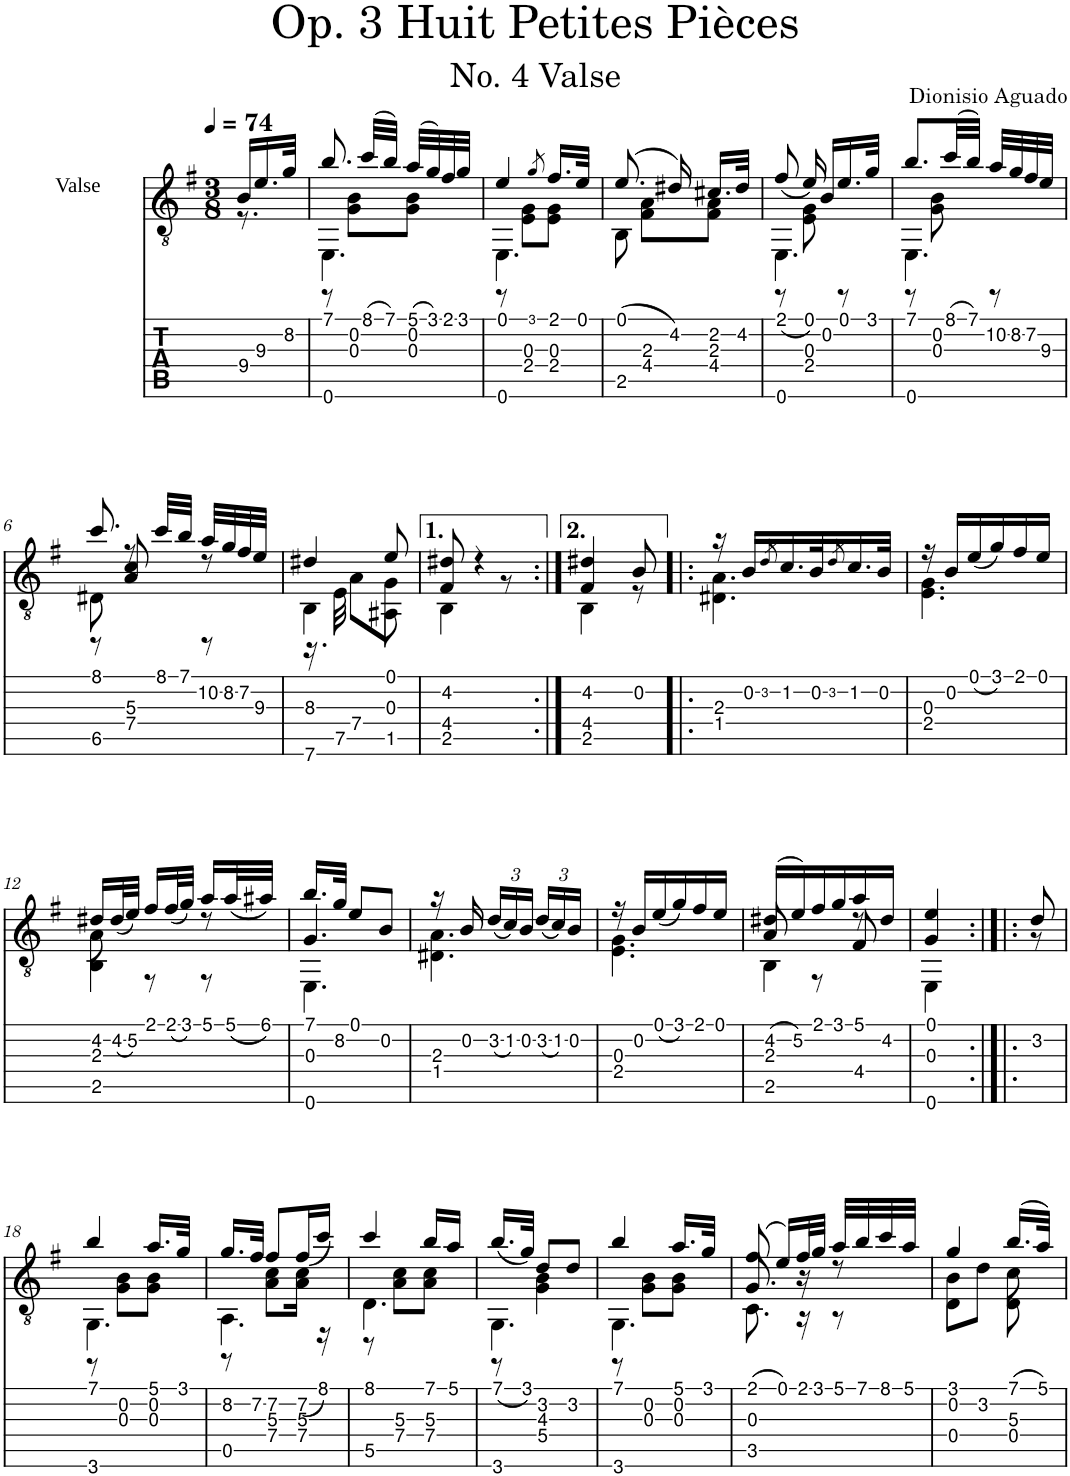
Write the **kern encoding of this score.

**kern	**kern
*part1	*part1
*staff2	*staff1
*I"Classical Guitar	*
*I'Guit.	*
*stria6	*
*	*clefGv2
*k[f#]	*k[f#]
*e:	*e:
*M3/8	*M3/8
*MM74	*MM74
=	=
*^	*^
16BLL	8.r	16B/LL	8.r
16.e	.	16.e/	.
32gJJk	.	32g/JJk	.
=1	=1	=1	=1
*	*^	*	*^
8.bL	4.EE	8r	8.b/	4.EE\	8r
.	.	8G\ 8B\L	.	.	8G\ 8B\L
32ccLL	.	.	(32cc/LLL	.	.
32b	.	.	32b/JJJ)	.	.
32a	.	8G\ 8B\J	(32a/LLL	.	8G\ 8B\J
32g	.	.	32g/)	.	.
32f#	.	.	32f#/	.	.
32gJJJ	.	.	32g/JJJ	.	.
=2	=2	=2	=2	=2	=2
4e	4.EE	8r	4e/	4.EE\	8r
.	.	8E\ 8G\L	.	.	8E\ 8G\L
qg	.	.	8qg/	.	.
16.f#LL	.	8E\ 8G\J	16.f#/LL	.	8E\ 8G\J
32eJJk	.	.	32e/JJk	.	.
*	*v	*v	*	*	*
*	*	*	*v	*v
=3	=3	=3	=3
8.eL	8BBL	(8.e/	8BB\
.	8F#\ 8A\	.	8F#\ 8A\L
16d#XL	.	16d#X/)	.
16.c#X	8F#\ 8A\J	16.c#X/LL	8F#\ 8A\J
32d#JJk	.	32d#/JJk	.
=4	=4	=4	=4
*	*^	*	*^
8f#L	4.EE	8r	(<8f#/	4.EE\	8r
16eL	.	8E 8G	16e/)	.	8E\ 8G\
16B	.	.	16B/LL	.	.
16.e	.	8r	16.e/	.	8r
32gJJk	.	.	32g/JJk	.	.
=5	=5	=5	=5	=5	=5
8.bL	4.EE	8r	8.b/L	4.EE\	8r
.	.	8G 8B	.	.	8G\ 8B\
32ccLL	.	.	(32cc/LL	.	.
32b	.	.	32b/JJJ)	.	.
32a	.	8r	32a/LLL	.	8r
32g	.	.	32g/	.	.
32f#	.	.	32f#/	.	.
32eJJJ	.	.	32e/JJJ	.	.
!!LO:LB:g=z	!!	!!
=6	=6	=6	=6	=6	=6
8.ccL	8D#X	8r	8.cc/	8D#X\	8r
.	8r	8A 8c	.	8r	8A/ 8c/
32ccLL	.	.	32cc/LLL	.	.
32b	.	.	32b/JJJ	.	.
32a	8r	8r	32a/LLL	8r	8r
32g	.	.	32g/	.	.
32f#	.	.	32f#/	.	.
32eJJJ	.	.	32e/JJJ	.	.
=7	=7	=7	=7	=7	=7
4d#X	4BB	16.r	4d#X/	4BB\	16.r
.	.	32EKKL	.	.	32E\
.	.	8A	.	.	8A\L
8e	8AA#X	8GJ	8e/	8AA#X\	8G\J
*	*v	*v	*	*	*
*	*	*	*v	*v
=8	=8	=8	=8
8F# 8d#X	4BB	8F#/ 8d#X/	4BB\
4r	.	4r	.
.	8r	.	8r
=9:|!	=9:|!	=9:|!	=9:|!
4F# 4d#X	4BB	4F#/ 4d#X/	4BB\
8B	8r	8B/	8r
=10!|:	=10!|:	=10!|:	=10!|:
16r	4.D#X 4.A	16r	4.D#X\ 4.A\
16BLL	.	16B/LL	.
qd	.	8qd/	.
16.c	.	16.c/	.
32BK	.	32B/K	.
qd	.	8qd/	.
16.c	.	16.c/	.
32BJJk	.	32B/JJk	.
=11	=11	=11	=11
16r	4.E 4.G	16r	4.E\ 4.G\
16BLL	.	16B/LL	.
16e	.	(<16e/	.
16g	.	16g/)	.
16f#	.	16f#/	.
16eJJ	.	16e/JJ	.
!!LO:LB:g=z
=12	=12	=12	=12
*	*^	*	*^
16d#XLL	4BB	8A	16d#X/LL	4BB\	8A\
32d#L	.	.	(<32d#/L	.	.
32eJ	.	.	32e/JJJ)	.	.
16f#	.	8r	16f#/LL	.	8r
32f#L	.	.	(<32f#/L	.	.
32gJ	.	.	32g/JJJ)	.	.
16a	8r	8r	16a/LL	8r	8r
32aL	.	.	(<32a/L	.	.
32a#XJJJ	.	.	32a#X/JJJ)	.	.
=13	=13	=13	=13	=13	=13
16.bLL	4.EE	4.G	16.b/LL	4.EE\	4.G/
32gJk	.	.	32g/JJk	.	.
8e	.	.	8e/L	.	.
8BJ	.	.	8B/J	.	.
*	*v	*v	*	*	*
*	*	*	*v	*v
=14	=14	=14	=14
16r	4.D#X 4.A	16r	4.D#X\ 4.A\
16BLL	.	16B/	.
*Xbrackettup	*	*Xbrackettup	*
24d	.	(<24d/LL	.
24c	.	24c/)	.
24B	.	24B/JJ	.
24d	.	(<24d/LL	.
24c	.	24c/)	.
24BJJ	.	24B/JJ	.
=15	=15	=15	=15
16r	4.E 4.G	16r	4.E\ 4.G\
16BLL	.	16B/LL	.
16e	.	(<16e/	.
16g	.	16g/)	.
16f#	.	16f#/	.
16eJJ	.	16e/JJ	.
=16	=16	=16	=16
*	*^	*	*^
16d#XLL	4BB	8A	(16d#X/LL	4BB\	8A/
16e	.	.	16e/)	.	.
16f#	.	8r	16f#/	.	8r
16g	.	.	16g/	.	.
16a	8r	8F#	16a/	8r	8F#/
16d#JJ	.	.	16d#/JJ	.	.
*	*v	*v	*	*	*
*	*	*	*v	*v
=17	=17	=17	=17
4G 4e	4EE	4G/ 4e/	4EE\
=17X1:|!|:	=17X1:|!|:	=17X1:|!|:	=17X1:|!|:
8d	8r	8d/	8r
!!LO:LB:g=z
=18	=18	=18	=18
*	*^	*	*^
4b	4.GG	8r	4b/	4.GG\	8r
.	.	8G\ 8B\L	.	.	8G\ 8B\L
16.aLL	.	8G\ 8B\J	16.a/LL	.	8G\ 8B\J
32gJJk	.	.	32g/JJk	.	.
=19	=19	=19	=19	=19	=19
16.gLL	4.AA	8r	16.g/LL	4.AA\	8r
32f#Jk	.	.	32f#/JJk	.	.
8f#	.	8A\ 8c\L	8f#/L	.	8A\ 8c\L
16f#L	.	16A\ 16c\Jk	(<16f#/L	.	16A\ 16c\Jk
16ccJJ	.	16r	16cc/JJ)	.	16r
=20	=20	=20	=20	=20	=20
4cc	4.D	8r	4cc/	4.D\	8r
.	.	8A\ 8c\L	.	.	8A\ 8c\L
16bLL	.	8A\ 8c\J	16b/LL	.	8A\ 8c\J
16aJJ	.	.	16a/JJ	.	.
=21	=21	=21	=21	=21	=21
16.bLL	4.GG	8r	(<16.b/LL	4.GG\	8r
32gJk	.	.	32g/JJk)	.	.
8d	.	4G 4B	8d/L	.	4G\ 4B\
8dJ	.	.	8d/J	.	.
=22	=22	=22	=22	=22	=22
4b	4.GG	8r	4b/	4.GG\	8r
.	.	8G\ 8B\L	.	.	8G\ 8B\L
16.aLL	.	8G\ 8B\J	16.a/LL	.	8G\ 8B\J
32gJJk	.	.	32g/JJk	.	.
=23	=23	=23	=23	=23	=23
8f#L	8.C	8.G	(>8f#/	8.C\	8.G/
16eL	.	.	16e/LL)	.	.
32f#L	16r	16r	32f#/L	16r	16r
32g	.	.	32g/JJJ	.	.
32a	8r	8r	32a/LLL	8r	8r
32b	.	.	32b/	.	.
32cc	.	.	32cc/	.	.
32aJJJ	.	.	32a/JJJ	.	.
=24	=24	=24	=24	=24	=24
4g	4D	8BL	4g/	4D\	8B\L
.	.	8d	.	.	8d\J
16.bLL	8D	8cJ	(16.b/LL	8D\	8c\
32aJJk	.	.	32a/JJk)	.	.
*v	*v	*v	*	*	*
*	*v	*v	*v
=	=
*-	*-
